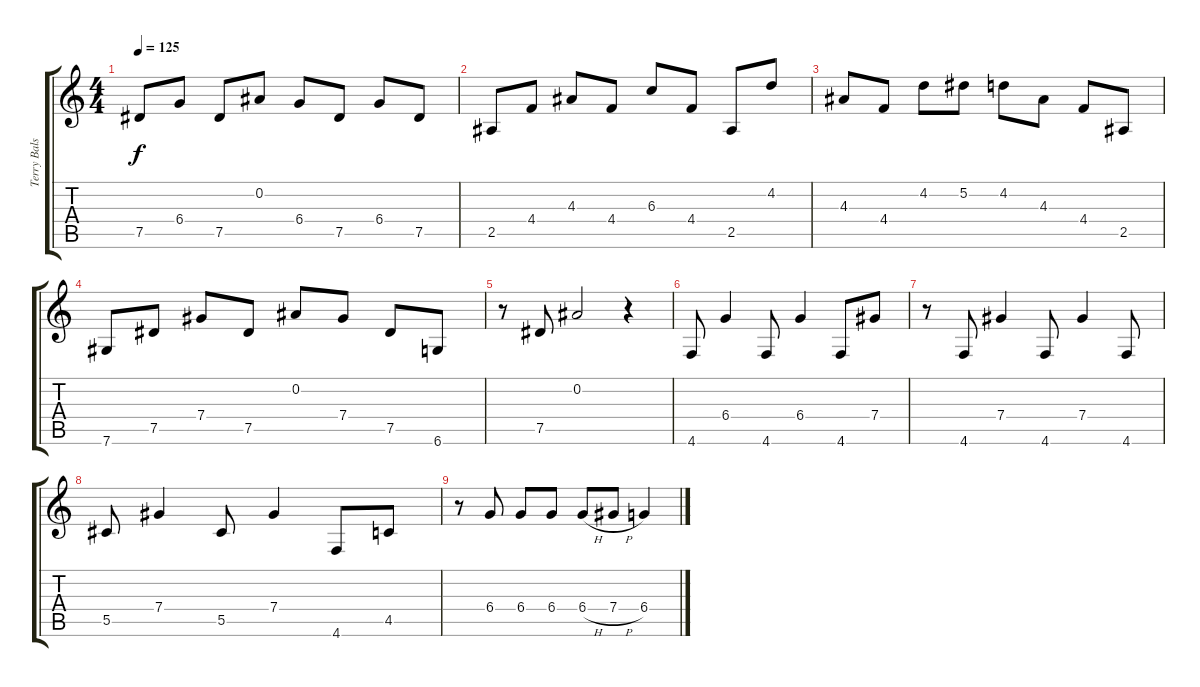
\track ("Terry Balsamo" "Terry Bals") {instrument acousticguitarsteel}
\staff {score tabs}
\tuning (Eb4 Bb3 Gb3 Db3 Ab2 Db2) {hide}
\ts (4 4)
\tempo 125
\clef g2
\ks c
7.5.8{dy f} 6.4.8 7.5.8 0.2.8 6.4.8 7.5.8 6.4.8 7.5.8 |
2.5.8 4.4.8 4.3.8 4.4.8 6.3.8 4.4.8 2.5.8 4.2.8 |
4.3.8 4.4.8 4.2.8 5.2.8 4.2.8 4.3.8 4.4.8 2.5.8 |
7.6.8 7.5.8 7.4.8 7.5.8 0.2.8 7.4.8 7.5.8 6.6.8 |
r.8 7.5.8 0.2.2 r.4 |
4.6.8 6.4.4 4.6.8 6.4.4 4.6.8 7.4.8 |
r.8 4.6.8 7.4.4 4.6.8 7.4.4 4.6.8 |
5.5.8 7.4.4 5.5.8 7.4.4 4.6.8 4.5.8 |
r.8 6.4.8 6.4.8 6.4.8 6.4{h}.8 7.4{h}.8 6.4.4
